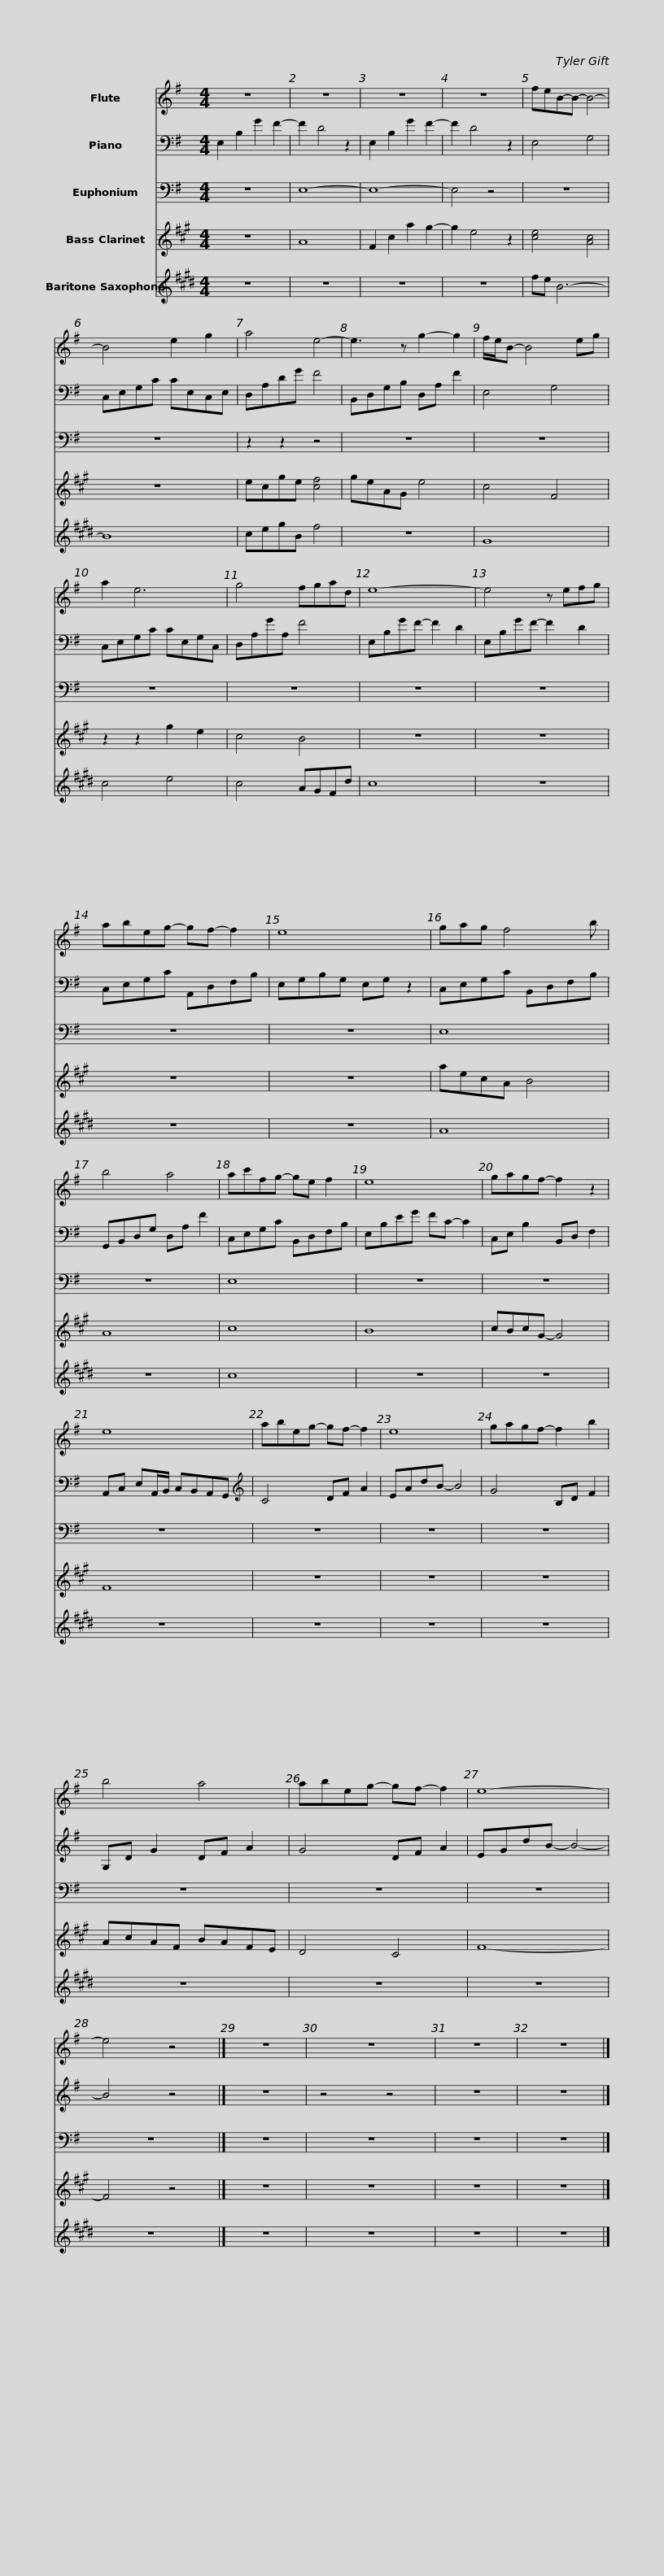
X:1
%%score 1 2 3 4 5
L:1/8
M:4/4
I:linebreak $
K:G
V:1 treble
V:2 bass
V:3 bass
V:4 treble transpose=-14
V:5 treble transpose=-21
V:1
 z8 | z8 | z8 | z8 | feB-B- B4- | %5
 B4 e2 g2 |$ a4 e4- | e3 z g2- g2 | f/e/B- B4 eg | a2 e6 | %10
 g4 fgad |$ e8- | e4 z efg | abeg- gf- f2 | e8 |$ %15
 gag f4 b | b4 a4 | ac'fg- ge f2 | e8 |$ gagf- f2 z2 | %20
 e8 | abeg- gf- f2 | e8 | gagf- f2 b2 |$ b4 a4 | %25
 abeg- gf- f2 | e8- | e4 z4 |] z8 | z8 | %30
 z8 | z8 |] %32
V:2
 E,2 B,2 G2 F2- | F2 D4 z2 | E,2 B,2 G2 F2- | F2 D4 z2 | E,4 G,4 | %5
 C,E,G,C CE,C,E, |$ D,A,DG F4 | B,,D,G,B, D,A, F2 | E,4 G,4 | C,E,G,C CE,G,C, | %10
 D,A,GA, F4 |$ E,B,GF- F2 D2 | E,B,GF- F2 D2 | C,E,G,C A,,D,F,B, | E,G,B,G, E,G, z2 |$ %15
 C,E,G,C B,,D,F,B, | G,,B,,D,G, D,A, F2 | C,E,G,C B,,D,F,B, | E,B,EG FC- C2 |$ C,E, B,2 B,,D, F,2 | %20
 A,,C, E,A,,/B,,/ C,B,,A,,G,, |[K:treble] C4 DF A2 | EAdB- B4 | G4 B,D F2 |$ G,D G2 DF A2 | %25
 G4 DF A2 | EGdB- B4- | B4 z4 |] z8 | z4 z4 | %30
 z8 | z8 |] %32
V:3
 z8 | E,8- | E,8- | E,4 z4 | z8 | %5
 z8 |$ z2 z2 z4 | z8 | z8 | z8 | %10
 z8 |$ z8 | z8 | z8 | z8 |$ %15
 E,8 | z8 | E,8 | z8 |$ z8 | %20
 z8 | z8 | z8 | z8 |$ z8 | %25
 z8 | z8 | z8 |] z8 | z8 | %30
 z8 | z8 |] %32
V:4
[K:A] z8 | A8 | F2 c2 a2 g2- | g2 e4 z2 | [ce]4 [Ac]4 | %5
 z8 |$ ecge [cf]4 | geAG e4 | c4 F4 | z2 z2 g2 e2 | %10
 c4 B4 |$ z8 | z8 | z8 | z8 |$ %15
 aecA B4 | A8 | c8 | B8 |$ cBcG- G4 | %20
 F8 | z8 | z8 | z8 |$ AcAF BAFE | %25
 D4 C4 | F8- | F4 z4 |] z8 | z8 | %30
 z8 | z8 |] %32
V:5
[K:E] z8 | z8 | z8 | z8 | fe B6- | %5
 B8 |$ cegB f4 | z8 | G8 | c4 e4 | %10
 c4 AGFd |$ c8 | z8 | z8 | z8 |$ %15
 A8 | z8 | c8 | z8 |$ z8 | %20
 z8 | z8 | z8 | z8 |$ z8 | %25
 z8 | z8 | z8 |] z8 | z8 | %30
 z8 | z8 |] %32
